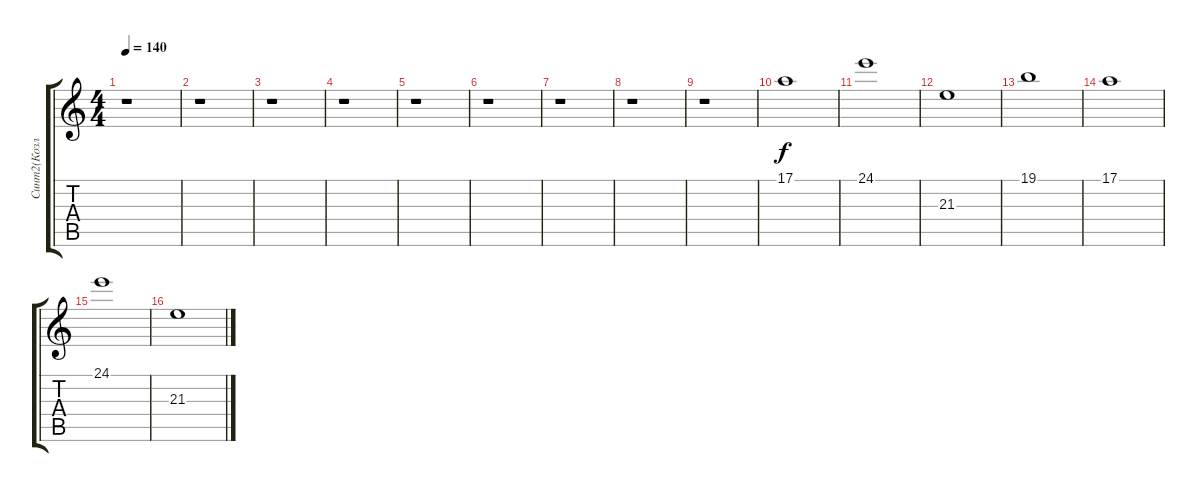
\track ("Синт2(Козлов)" "Синт2(Козл") {instrument fx1rain}
\staff {score tabs}
\tuning (E4 B3 G3 D3 A2 E2) {hide}
\ts (4 4)
\tempo 140
\clef g2
\ks c
r.1{dy f} |
r.1 |
r.1 |
r.1 |
r.1 |
r.1 |
r.1 |
r.1 |
r.1 |
17.1.1 |
24.1.1 |
21.3.1 |
19.1.1 |
17.1.1 |
24.1.1 |
21.3.1
